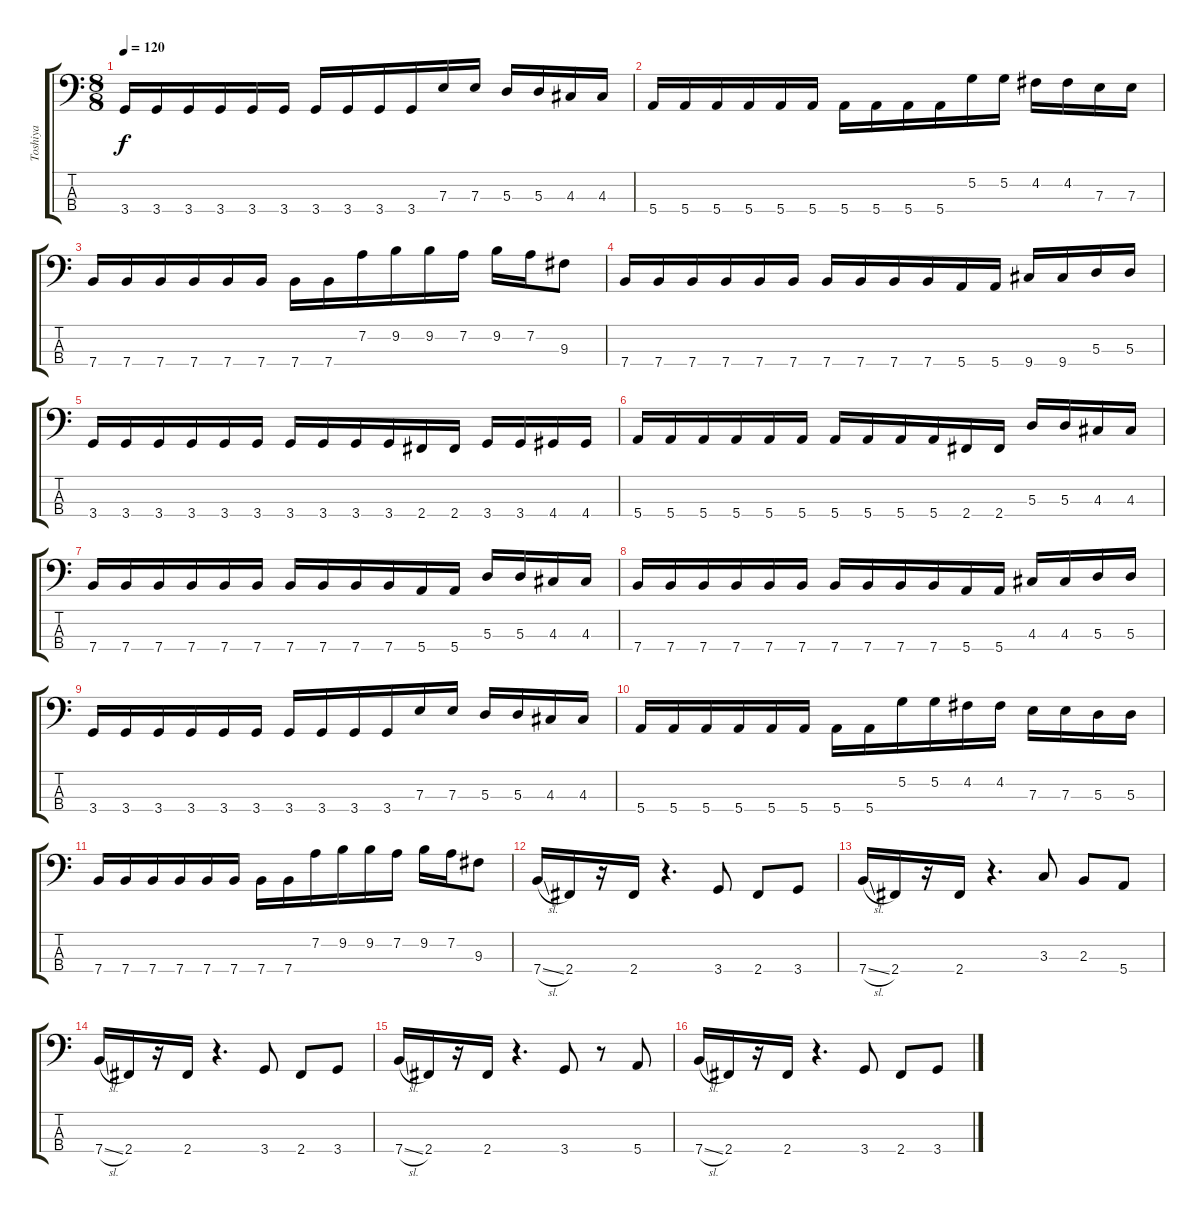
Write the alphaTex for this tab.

\track ("Toshiya" "Toshiya") {instrument electricbasspick}
\staff {score tabs}
\tuning (G2 D2 A1 E1) {hide}
\ts (8 8)
\tempo 120
\clef f4
\ks c
3.4.16{dy f} 3.4.16 3.4.16 3.4.16 3.4.16 3.4.16 3.4.16 3.4.16 3.4.16 3.4.16 7.3.16 7.3.16 5.3.16 5.3.16 4.3.16 4.3.16 |
5.4.16 5.4.16 5.4.16 5.4.16 5.4.16 5.4.16 5.4.16 5.4.16 5.4.16 5.4.16 5.2.16 5.2.16 4.2.16 4.2.16 7.3.16 7.3.16 |
7.4.16 7.4.16 7.4.16 7.4.16 7.4.16 7.4.16 7.4.16 7.4.16 7.2.16 9.2.16 9.2.16 7.2.16 9.2.16 7.2.16 9.3.8 |
7.4.16 7.4.16 7.4.16 7.4.16 7.4.16 7.4.16 7.4.16 7.4.16 7.4.16 7.4.16 5.4.16 5.4.16 9.4.16 9.4.16 5.3.16 5.3.16 |
3.4.16 3.4.16 3.4.16 3.4.16 3.4.16 3.4.16 3.4.16 3.4.16 3.4.16 3.4.16 2.4.16 2.4.16 3.4.16 3.4.16 4.4.16 4.4.16 |
5.4.16 5.4.16 5.4.16 5.4.16 5.4.16 5.4.16 5.4.16 5.4.16 5.4.16 5.4.16 2.4.16 2.4.16 5.3.16 5.3.16 4.3.16 4.3.16 |
7.4.16 7.4.16 7.4.16 7.4.16 7.4.16 7.4.16 7.4.16 7.4.16 7.4.16 7.4.16 5.4.16 5.4.16 5.3.16 5.3.16 4.3.16 4.3.16 |
7.4.16 7.4.16 7.4.16 7.4.16 7.4.16 7.4.16 7.4.16 7.4.16 7.4.16 7.4.16 5.4.16 5.4.16 4.3.16 4.3.16 5.3.16 5.3.16 |
3.4.16 3.4.16 3.4.16 3.4.16 3.4.16 3.4.16 3.4.16 3.4.16 3.4.16 3.4.16 7.3.16 7.3.16 5.3.16 5.3.16 4.3.16 4.3.16 |
5.4.16 5.4.16 5.4.16 5.4.16 5.4.16 5.4.16 5.4.16 5.4.16 5.2.16 5.2.16 4.2.16 4.2.16 7.3.16 7.3.16 5.3.16 5.3.16 |
7.4.16 7.4.16 7.4.16 7.4.16 7.4.16 7.4.16 7.4.16 7.4.16 7.2.16 9.2.16 9.2.16 7.2.16 9.2.16 7.2.16 9.3.8 |
7.4{sl}.16 2.4.16 r.16 2.4.16 r.4{d} 3.4.8 2.4.8 3.4.8 |
7.4{sl}.16 2.4.16 r.16 2.4.16 r.4{d} 3.3.8 2.3.8 5.4.8 |
7.4{sl}.16 2.4.16 r.16 2.4.16 r.4{d} 3.4.8 2.4.8 3.4.8 |
7.4{sl}.16 2.4.16 r.16 2.4.16 r.4{d} 3.4.8 r.8 5.4.8 |
7.4{sl}.16 2.4.16 r.16 2.4.16 r.4{d} 3.4.8 2.4.8 3.4.8
